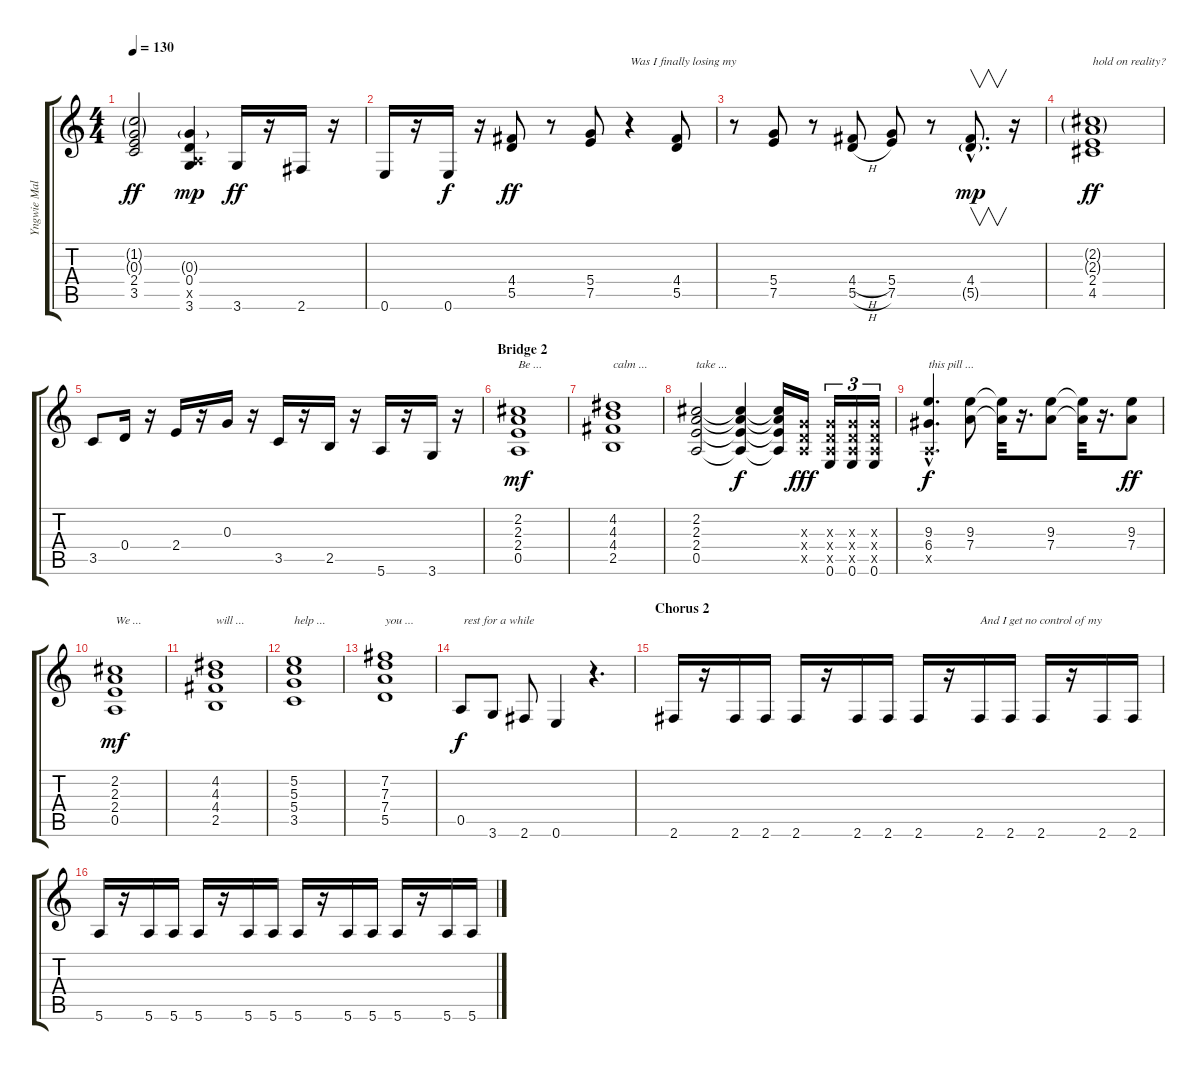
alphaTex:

\track ("Yngwie Malmsteen (Rythm)" "Yngwie Mal") {instrument distortionguitar}
\staff {score tabs}
\tuning (E4 B3 G3 D3 A2 E2) {hide}
\ts (4 4)
\tempo 130
\clef g2
\ks c
(1.2{g} 0.3{g} 2.4 3.5).2{dy ff} (0.3{g} 0.4 0.5{x} 3.6).4{dy mp} 3.6.16{dy ff} r.16 2.6.16 r.16 |
0.6.16 r.16 0.6.16{dy f} r.16 (4.4 5.5).8{dy ff} r.8 (5.4 7.5).8 r.4{txt "Was I finally losing my "} (4.4 5.5).8 |
r.8 (5.4 7.5).8 r.8 (4.4{h} 5.5{h}).8 (5.4 7.5).8 r.8 (4.4{hac} 5.5{g hac}).8{v d dy mp} r.16 |
(2.2{g} 2.3{g} 2.4 4.5).1{txt "hold on reality?" dy ff} |
3.5.8 0.4.16 r.16 2.4.16 r.16 0.3.16 r.16 3.5.16 r.16 2.5.16 r.16 5.6.16 r.16 3.6.16 r.16 |
\section ("" "Bridge 2")
(2.2 2.3 2.4 0.5).1{txt "Be ..." dy mf} |
(4.2 4.3 4.4 2.5).1{txt "calm ..."} |
(2.2 2.3 2.4 0.5).2{txt "take ..."} (2.2{t} 2.3{t} 2.4{t} 0.5{t}).4{dy f} (2.2{t} 2.3{t} 2.4{t} 0.5{t}).16 (0.3{x} 0.4{x} 0.5{x}).16{dy fff} (0.3{x} 0.4{x} 0.5{x} 0.6).16{tu (3 2)} (0.3{x} 0.4{x} 0.5{x} 0.6).16{tu (3 2)} (0.3{x} 0.4{x} 0.5{x} 0.6).16{tu (3 2)} |
(9.3{hac} 6.4{hac} 0.5{hac x}).4{d txt "this pill ..." dy f} (9.3 7.4).8 (9.3{t} 7.4{t}).32 r.16{d} (9.3 7.4).8 (9.3{t} 7.4{t}).32 r.16{d} (9.3 7.4).8{dy ff} |
(2.2 2.3 2.4 0.5).1{txt "We ..." dy mf} |
(4.2 4.3 4.4 2.5).1{txt "will ..."} |
(5.2 5.3 5.4 3.5).1{txt "help ..."} |
(7.2 7.3 7.4 5.5).1{txt "you ..."} |
0.5.8{txt " rest for a while" dy f} 3.6.8 2.6.8 0.6.4 r.4{d} |
\section ("" "Chorus 2")
2.6.16 r.16 2.6.16 2.6.16 2.6.16 r.16 2.6.16 2.6.16 2.6.16 r.16 2.6.16{txt "And I get no control of my "} 2.6.16 2.6.16 r.16 2.6.16 2.6.16 |
5.6.16 r.16 5.6.16 5.6.16 5.6.16 r.16 5.6.16 5.6.16 5.6.16 r.16 5.6.16 5.6.16 5.6.16 r.16 5.6.16 5.6.16
